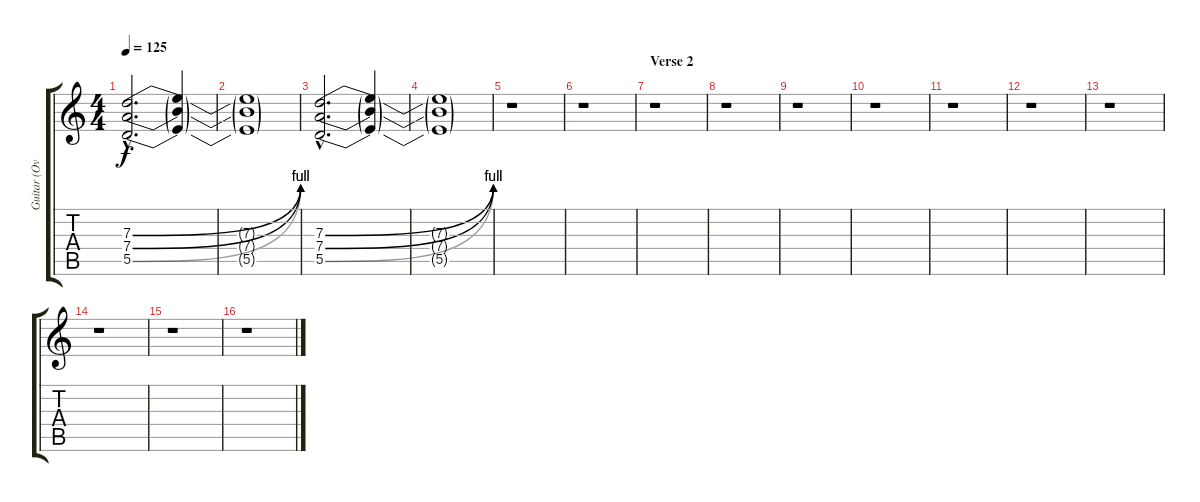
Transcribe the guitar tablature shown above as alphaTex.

\track ("Guitar (Overdub Overdrive)" "Guitar (Ov") {instrument overdrivenguitar}
\staff {score tabs}
\tuning (E4 B3 G3 D3 A2 E2) {hide}
\ts (4 4)
\tempo 125
\clef g2
\ks c
(7.3{be (bend 0 0 60 4) hac} 7.4{be (bend 0 0 60 4) hac} 5.5{be (bend 0 0 60 4) hac}).2{d dy f} (7.3{t} 7.4{t} 5.5{t}).4 |
(7.3{t} 7.4{t} 5.5{t}).1 |
(7.3{be (bend 0 0 60 4) hac} 7.4{be (bend 0 0 60 4) hac} 5.5{be (bend 0 0 60 4) hac}).2{d} (7.3{t} 7.4{t} 5.5{t}).4 |
(7.3{t} 7.4{t} 5.5{t}).1 |
r.1 |
r.1 |
\section ("" "Verse 2")
r.1 |
r.1 |
r.1 |
r.1 |
r.1 |
r.1 |
r.1 |
r.1 |
r.1 |
r.1
